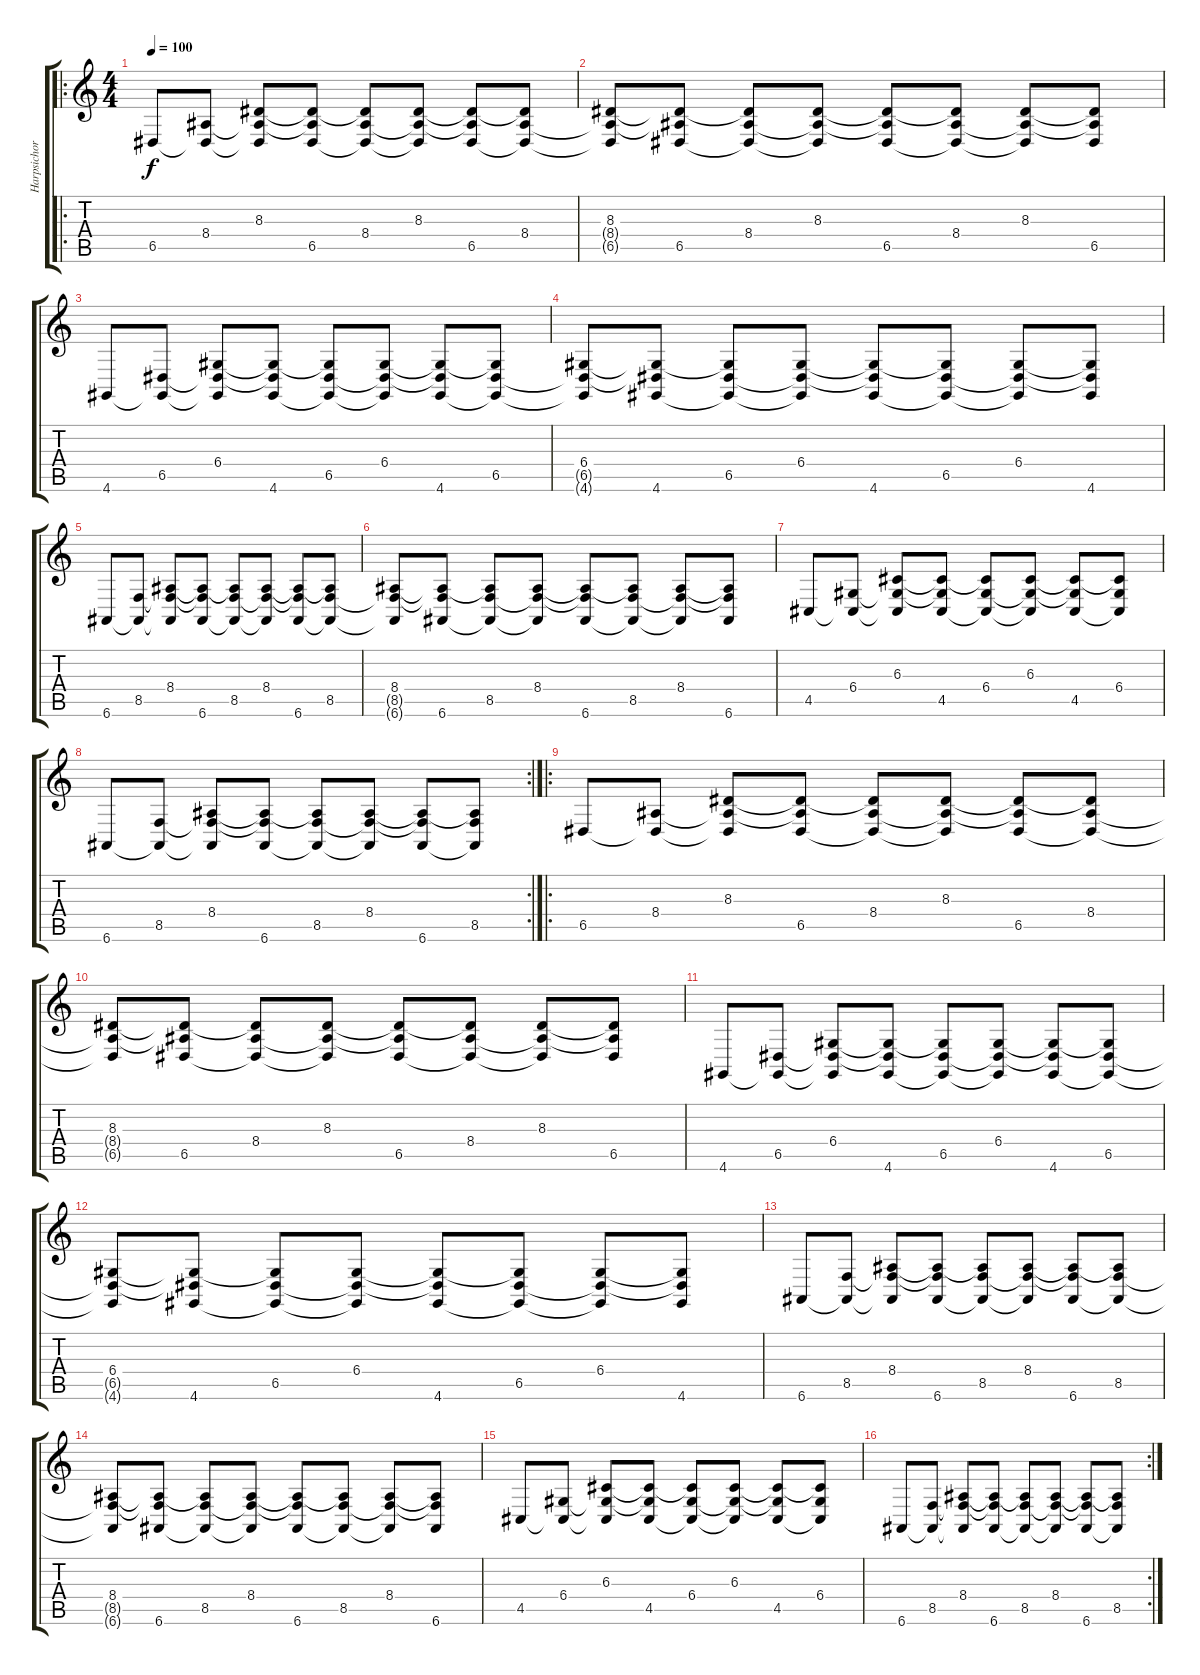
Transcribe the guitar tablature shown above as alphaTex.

\track ("Harpsichord" "Harpsichor") {instrument harpsichord}
\staff {score tabs}
\tuning (E4 B3 G3 D3 A2 E2) {hide}
\ro
\ts (4 4)
\tempo 100
\clef g2
\ks c
6.5.8{dy f} (8.4 6.5{t}).8 (8.3 8.4{t} 6.5{t}).8 (8.3{t} 8.4{t} 6.5).8 (8.3{t} 8.4 6.5{t}).8 (8.3 8.4{t} 6.5{t}).8 (8.3{t} 8.4{t} 6.5).8 (8.3{t} 8.4 6.5{t}).8 |
(8.3 8.4{t} 6.5{t}).8 (8.3{t} 8.4{t} 6.5).8 (8.3{t} 8.4 6.5{t}).8 (8.3 8.4{t} 6.5{t}).8 (8.3{t} 8.4{t} 6.5).8 (8.3{t} 8.4 6.5{t}).8 (8.3 8.4{t} 6.5{t}).8 (8.3{t} 8.4{t} 6.5).8 |
4.6.8 (6.5 4.6{t}).8 (6.4 6.5{t} 4.6{t}).8 (6.4{t} 6.5{t} 4.6).8 (6.4{t} 6.5 4.6{t}).8 (6.4 6.5{t} 4.6{t}).8 (6.4{t} 6.5{t} 4.6).8 (6.4{t} 6.5 4.6{t}).8 |
(6.4 6.5{t} 4.6{t}).8 (6.4{t} 6.5{t} 4.6).8 (6.4{t} 6.5 4.6{t}).8 (6.4 6.5{t} 4.6{t}).8 (6.4{t} 6.5{t} 4.6).8 (6.4{t} 6.5 4.6{t}).8 (6.4 6.5{t} 4.6{t}).8 (6.4{t} 6.5{t} 4.6).8 |
6.6.8 (8.5 6.6{t}).8 (8.4 8.5{t} 6.6{t}).8 (8.4{t} 8.5{t} 6.6).8 (8.4{t} 8.5 6.6{t}).8 (8.4 8.5{t} 6.6{t}).8 (8.4{t} 8.5{t} 6.6).8 (8.4{t} 8.5 6.6{t}).8 |
(8.4 8.5{t} 6.6{t}).8 (8.4{t} 8.5{t} 6.6).8 (8.4{t} 8.5 6.6{t}).8 (8.4 8.5{t} 6.6{t}).8 (8.4{t} 8.5{t} 6.6).8 (8.4{t} 8.5 6.6{t}).8 (8.4 8.5{t} 6.6{t}).8 (8.4{t} 8.5{t} 6.6).8 |
4.5.8 (6.4 4.5{t}).8 (6.3 6.4{t} 4.5{t}).8 (6.3{t} 6.4{t} 4.5).8 (6.3{t} 6.4 4.5{t}).8 (6.3 6.4{t} 4.5{t}).8 (6.3{t} 6.4{t} 4.5).8 (6.3{t} 6.4 4.5{t}).8 |
\rc 2
6.6.8 (8.5 6.6{t}).8 (8.4 8.5{t} 6.6{t}).8 (8.4{t} 8.5{t} 6.6).8 (8.4{t} 8.5 6.6{t}).8 (8.4 8.5{t} 6.6{t}).8 (8.4{t} 8.5{t} 6.6).8 (8.4{t} 8.5 6.6{t}).8 |
\ro
6.5.8 (8.4 6.5{t}).8 (8.3 8.4{t} 6.5{t}).8 (8.3{t} 8.4{t} 6.5).8 (8.3{t} 8.4 6.5{t}).8 (8.3 8.4{t} 6.5{t}).8 (8.3{t} 8.4{t} 6.5).8 (8.3{t} 8.4 6.5{t}).8 |
(8.3 8.4{t} 6.5{t}).8 (8.3{t} 8.4{t} 6.5).8 (8.3{t} 8.4 6.5{t}).8 (8.3 8.4{t} 6.5{t}).8 (8.3{t} 8.4{t} 6.5).8 (8.3{t} 8.4 6.5{t}).8 (8.3 8.4{t} 6.5{t}).8 (8.3{t} 8.4{t} 6.5).8 |
4.6.8 (6.5 4.6{t}).8 (6.4 6.5{t} 4.6{t}).8 (6.4{t} 6.5{t} 4.6).8 (6.4{t} 6.5 4.6{t}).8 (6.4 6.5{t} 4.6{t}).8 (6.4{t} 6.5{t} 4.6).8 (6.4{t} 6.5 4.6{t}).8 |
(6.4 6.5{t} 4.6{t}).8 (6.4{t} 6.5{t} 4.6).8 (6.4{t} 6.5 4.6{t}).8 (6.4 6.5{t} 4.6{t}).8 (6.4{t} 6.5{t} 4.6).8 (6.4{t} 6.5 4.6{t}).8 (6.4 6.5{t} 4.6{t}).8 (6.4{t} 6.5{t} 4.6).8 |
6.6.8 (8.5 6.6{t}).8 (8.4 8.5{t} 6.6{t}).8 (8.4{t} 8.5{t} 6.6).8 (8.4{t} 8.5 6.6{t}).8 (8.4 8.5{t} 6.6{t}).8 (8.4{t} 8.5{t} 6.6).8 (8.4{t} 8.5 6.6{t}).8 |
(8.4 8.5{t} 6.6{t}).8 (8.4{t} 8.5{t} 6.6).8 (8.4{t} 8.5 6.6{t}).8 (8.4 8.5{t} 6.6{t}).8 (8.4{t} 8.5{t} 6.6).8 (8.4{t} 8.5 6.6{t}).8 (8.4 8.5{t} 6.6{t}).8 (8.4{t} 8.5{t} 6.6).8 |
4.5.8 (6.4 4.5{t}).8 (6.3 6.4{t} 4.5{t}).8 (6.3{t} 6.4{t} 4.5).8 (6.3{t} 6.4 4.5{t}).8 (6.3 6.4{t} 4.5{t}).8 (6.3{t} 6.4{t} 4.5).8 (6.3{t} 6.4 4.5{t}).8 |
\rc 2
6.6.8 (8.5 6.6{t}).8 (8.4 8.5{t} 6.6{t}).8 (8.4{t} 8.5{t} 6.6).8 (8.4{t} 8.5 6.6{t}).8 (8.4 8.5{t} 6.6{t}).8 (8.4{t} 8.5{t} 6.6).8 (8.4{t} 8.5 6.6{t}).8
